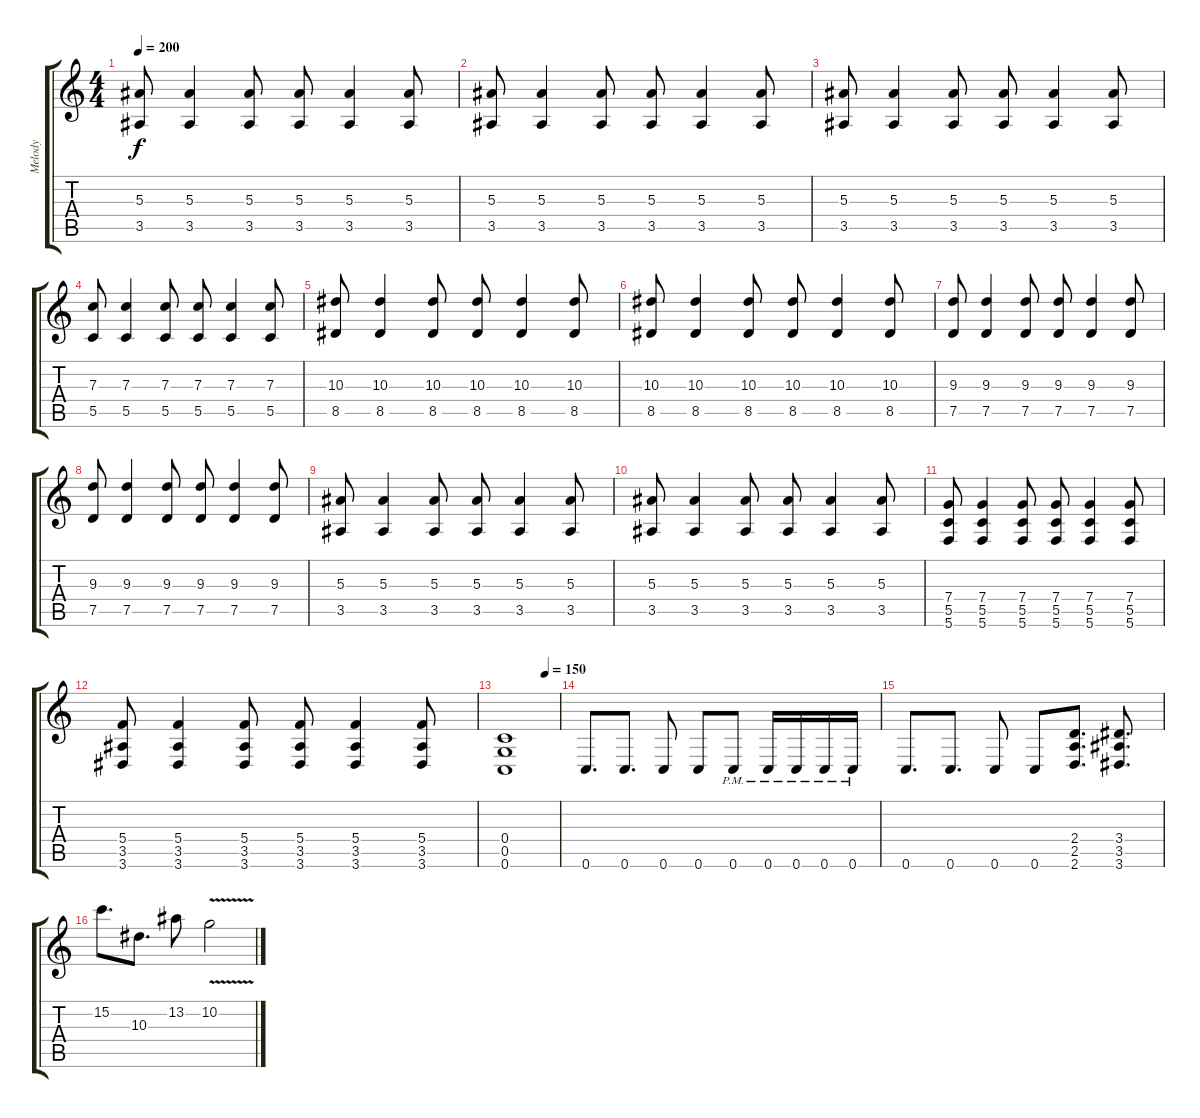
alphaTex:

\track ("Melody" "Melody") {instrument distortionguitar}
\staff {score tabs}
\tuning (D4 A3 F3 C3 G2 C2) {hide}
\ts (4 4)
\tempo 200
\clef g2
\ks c
(5.3 3.5).8{dy f} (5.3 3.5).4 (5.3 3.5).8 (5.3 3.5).8 (5.3 3.5).4 (5.3 3.5).8 |
(5.3 3.5).8 (5.3 3.5).4 (5.3 3.5).8 (5.3 3.5).8 (5.3 3.5).4 (5.3 3.5).8 |
(5.3 3.5).8 (5.3 3.5).4 (5.3 3.5).8 (5.3 3.5).8 (5.3 3.5).4 (5.3 3.5).8 |
(7.3 5.5).8 (7.3 5.5).4 (7.3 5.5).8 (7.3 5.5).8 (7.3 5.5).4 (7.3 5.5).8 |
(10.3 8.5).8 (10.3 8.5).4 (10.3 8.5).8 (10.3 8.5).8 (10.3 8.5).4 (10.3 8.5).8 |
(10.3 8.5).8 (10.3 8.5).4 (10.3 8.5).8 (10.3 8.5).8 (10.3 8.5).4 (10.3 8.5).8 |
(9.3 7.5).8 (9.3 7.5).4 (9.3 7.5).8 (9.3 7.5).8 (9.3 7.5).4 (9.3 7.5).8 |
(9.3 7.5).8 (9.3 7.5).4 (9.3 7.5).8 (9.3 7.5).8 (9.3 7.5).4 (9.3 7.5).8 |
(5.3 3.5).8 (5.3 3.5).4 (5.3 3.5).8 (5.3 3.5).8 (5.3 3.5).4 (5.3 3.5).8 |
(5.3 3.5).8 (5.3 3.5).4 (5.3 3.5).8 (5.3 3.5).8 (5.3 3.5).4 (5.3 3.5).8 |
(7.4 5.5 5.6).8 (7.4 5.5 5.6).4 (7.4 5.5 5.6).8 (7.4 5.5 5.6).8 (7.4 5.5 5.6).4 (7.4 5.5 5.6).8 |
(5.4 3.5 3.6).8 (5.4 3.5 3.6).4 (5.4 3.5 3.6).8 (5.4 3.5 3.6).8 (5.4 3.5 3.6).4 (5.4 3.5 3.6).8 |
\tempo (150 0.75)
(0.4 0.5 0.6).1 |
0.6.8{d} 0.6.8{d} 0.6.8 0.6.8 0.6{pm}.8 0.6{pm}.16 0.6{pm}.16 0.6{pm}.16 0.6{pm}.16 |
0.6.8{d} 0.6.8{d} 0.6.8 0.6.8 (2.4 2.5 2.6).8{d} (3.4 3.5 3.6).8{d} |
15.2.8{d} 10.3.8{d} 13.2.8 10.2{v}.2
